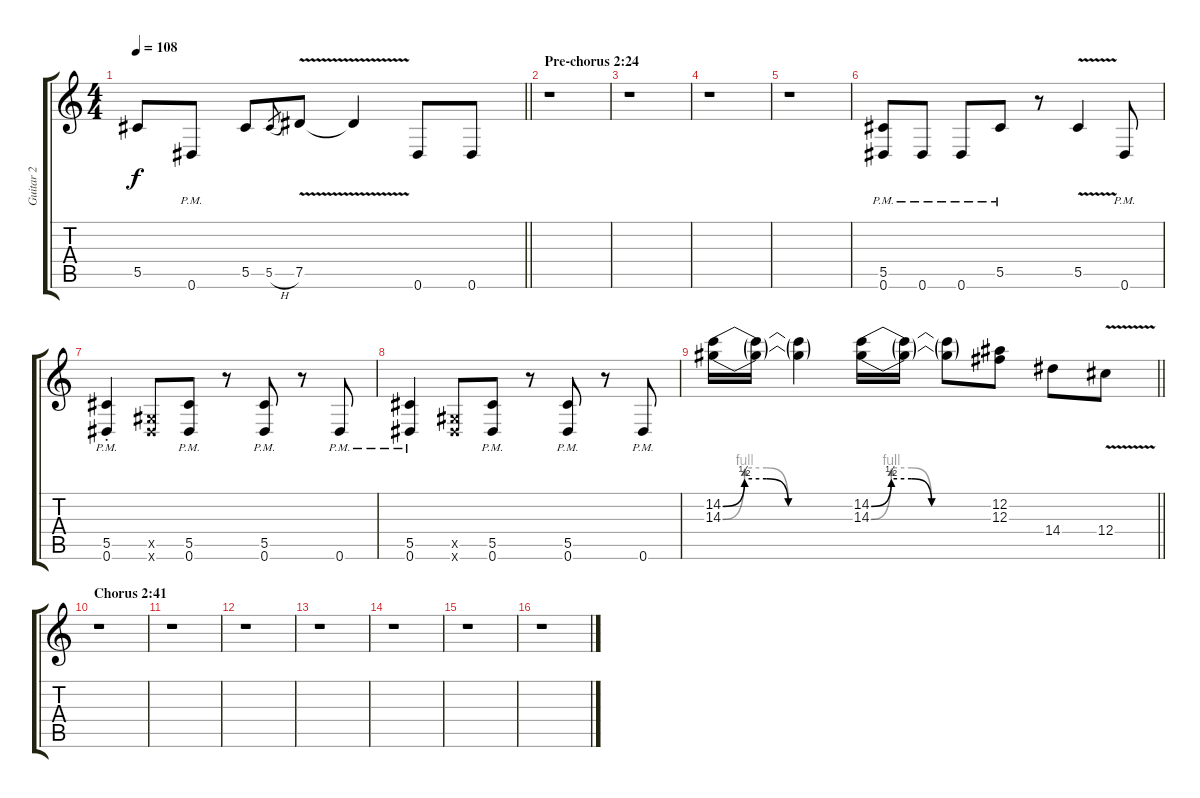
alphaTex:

\track ("Guitar 2" "Guitar 2") {instrument distortionguitar}
\staff {score tabs}
\tuning (Eb4 Bb3 Gb3 Db3 Ab2 Eb2) {hide}
\ts (4 4)
\tempo 108
\clef g2
\barLineRight lightlight
\ks c
5.5.8{dy f} 0.6{pm}.8 5.5.8 5.5{h}.8{gr} 7.5{v}.8 7.5{v t}.4 0.6.8 0.6.8 |
\section ("" "Pre-chorus 2:24")
r.1 |
r.1 |
r.1 |
r.1 |
(5.5{pm} 0.6).8 0.6{pm}.8 0.6{pm}.8 5.5{pm}.8 r.8 5.5{v}.4 0.6{pm}.8 |
(5.5{pm st} 0.6{pm st}).4 (0.5{x} 0.6{x}).8 (5.5{pm} 0.6{pm}).8 r.8 (5.5{pm} 0.6{pm}).8 r.8 0.6{pm}.8 |
(5.5{pm} 0.6{pm}).4 (0.5{x} 0.6{x}).8 (5.5{pm} 0.6{pm}).8 r.8 (5.5{pm} 0.6{pm}).8 r.8 0.6{pm}.8 |
\barLineRight lightlight
(14.2{be (custom 0 0 10 2 20 2 30 0 60 0)} 14.3{be (custom 0 0 10 4 20 4 30 0 60 0)}).16 (14.2{t} 14.3{t}).16 (14.2{t} 14.3{t}).4 (14.2{be (custom 0 0 10 2 20 2 30 0 60 0)} 14.3{be (custom 0 0 10 4 20 4 30 0 60 0)}).16 (14.2{t} 14.3{t}).16 (14.2{t} 14.3{t}).8 (12.2 12.3).8 14.4.8 12.4{v}.8 |
\section ("" "Chorus 2:41")
r.1 |
r.1 |
r.1 |
r.1 |
r.1 |
r.1 |
r.1
